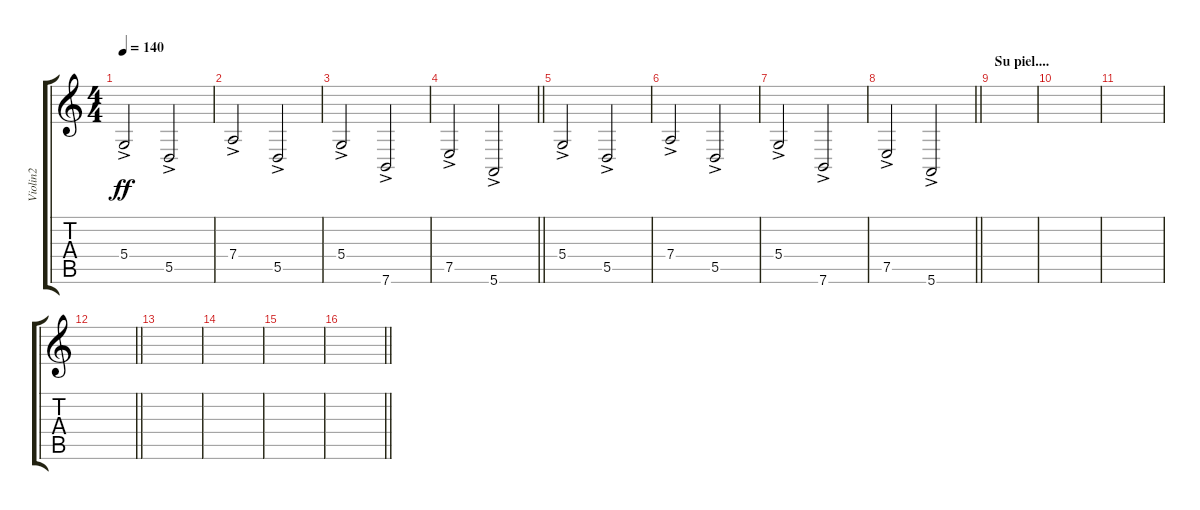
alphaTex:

\track ("Violin2" "Violin2") {instrument cello}
\staff {score tabs}
\tuning (E4 B3 G3 D3 A2 E2) {hide}
\ts (4 4)
\tempo 140
\clef g2
\ks c
5.4{ac}.2{dy ff} 5.5{ac}.2 |
7.4{ac}.2 5.5{ac}.2 |
5.4{ac}.2 7.6{ac}.2 |
\barLineRight lightlight
7.5{ac}.2 5.6{ac}.2 |
5.4{ac}.2 5.5{ac}.2 |
7.4{ac}.2 5.5{ac}.2 |
5.4{ac}.2 7.6{ac}.2 |
\barLineRight lightlight
7.5{ac}.2 5.6{ac}.2 |
\section ("" "Su piel....")
|
|
|
\barLineRight lightlight
|
|
|
|
\barLineRight lightlight
